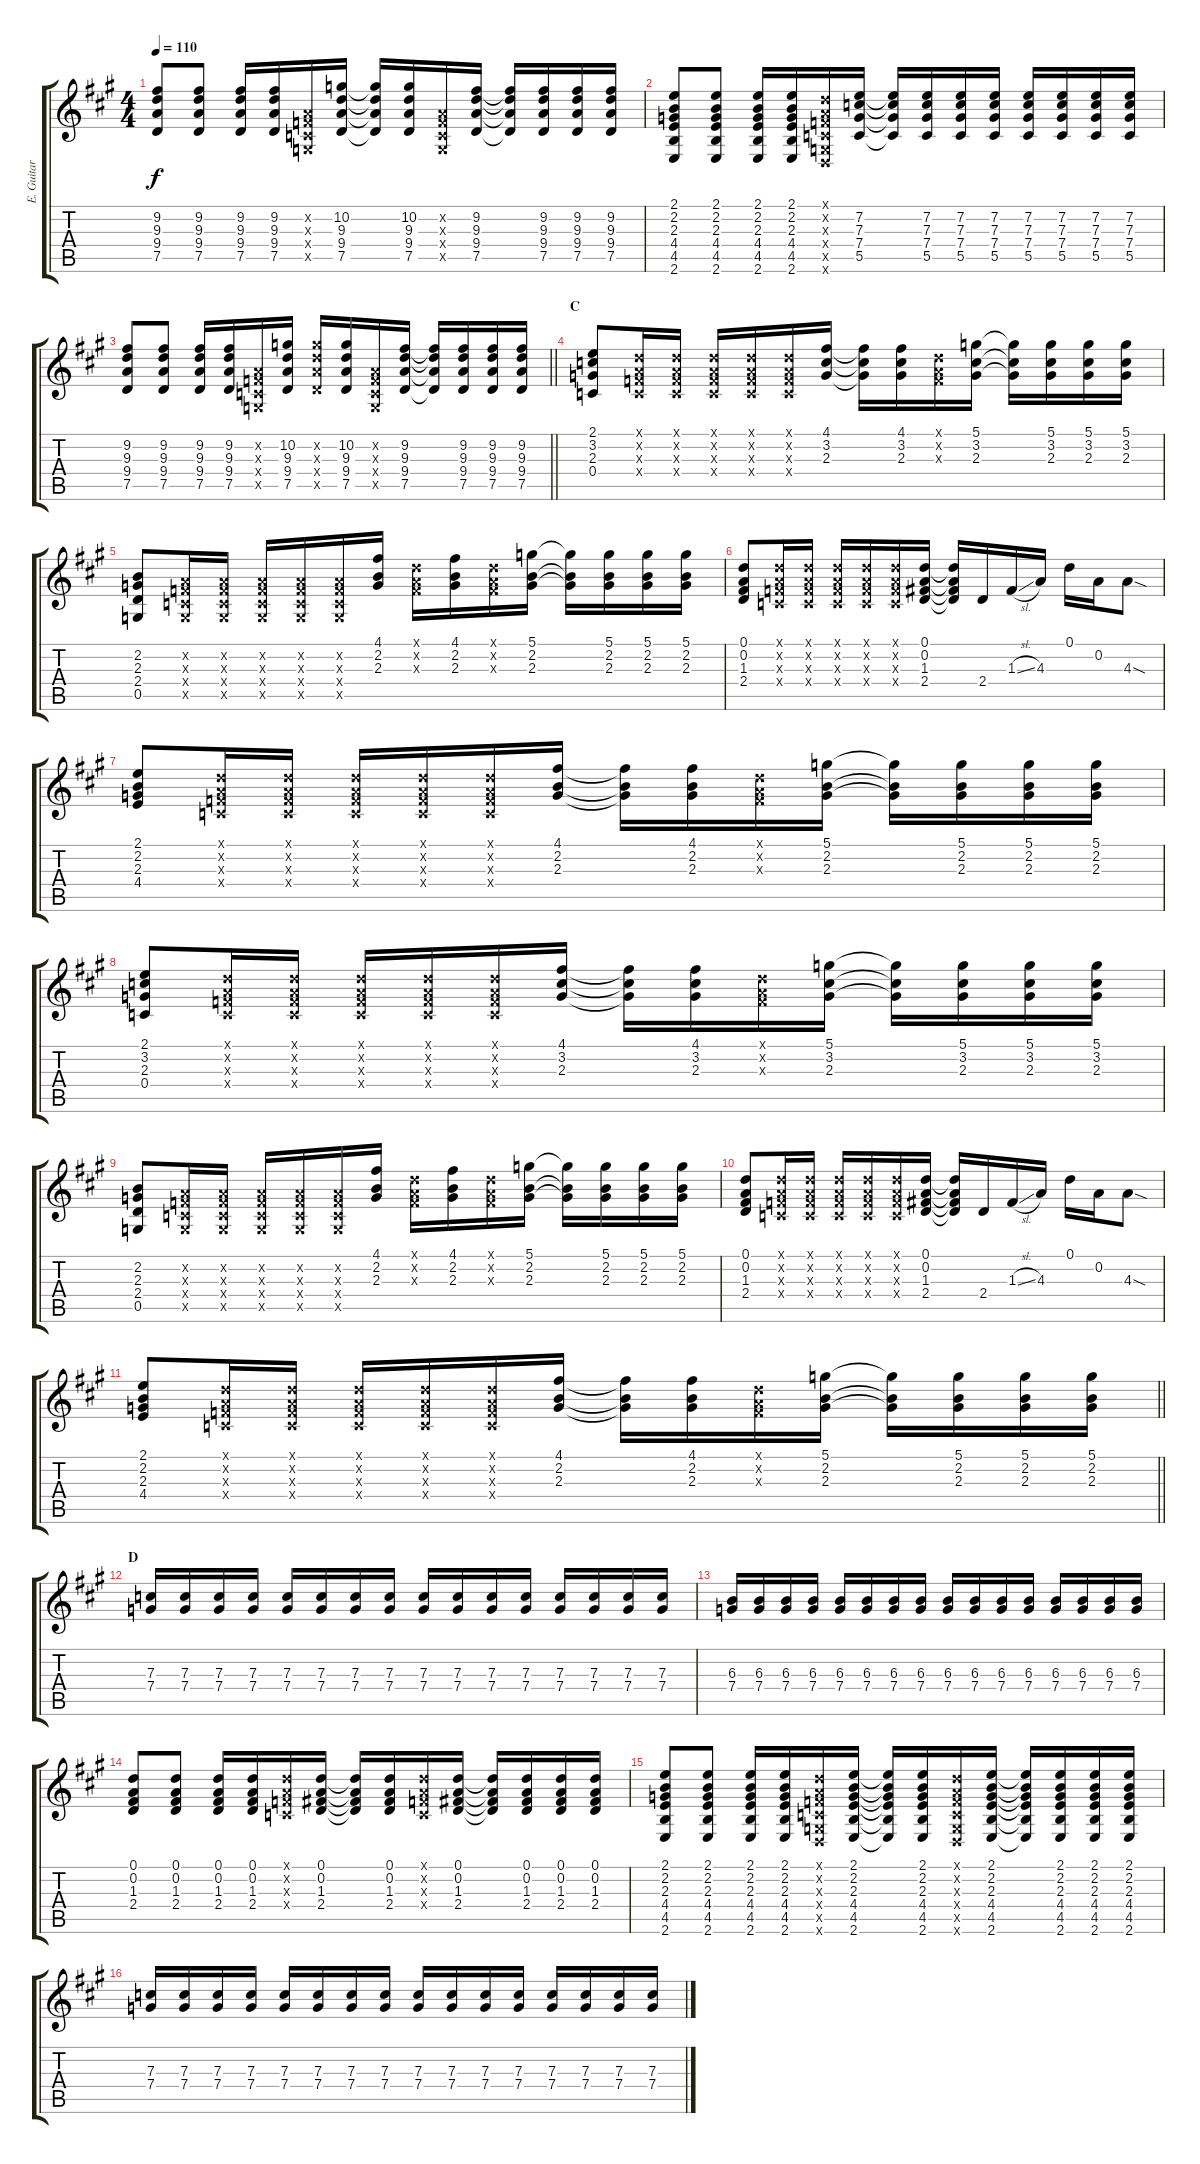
\track ("E. Guitar II" "E. Guitar ") {instrument overdrivenguitar}
\staff {score tabs}
\tuning (D4 A3 F3 C3 G2 D2) {hide}
\ts (4 4)
\tempo 110
\clef g2
\ks a
(9.2 9.3 9.4 7.5).8{dy f} (9.2 9.3 9.4 7.5).8 (9.2 9.3 9.4 7.5).16 (9.2 9.3 9.4 7.5).16 (0.2{x} 0.3{x} 0.4{x} 0.5{x}).16 (10.2 9.3 9.4 7.5).16 (10.2{t} 9.3{t} 9.4{t} 7.5{t}).16 (10.2 9.3 9.4 7.5).16 (0.2{x} 0.3{x} 0.4{x} 0.5{x}).16 (9.2 9.3 9.4 7.5).16 (9.2{t} 9.3{t} 9.4{t} 7.5{t}).16 (9.2 9.3 9.4 7.5).16 (9.2 9.3 9.4 7.5).16 (9.2 9.3 9.4 7.5).16 |
(2.1 2.2 2.3 4.4 4.5 2.6).8 (2.1 2.2 2.3 4.4 4.5 2.6).8 (2.1 2.2 2.3 4.4 4.5 2.6).16 (2.1 2.2 2.3 4.4 4.5 2.6).16 (0.1{x} 0.2{x} 0.3{x} 0.4{x} 0.5{x} 0.6{x}).16 (7.2 7.3 7.4 5.5).16 (7.2{t} 7.3{t} 7.4{t} 5.5{t}).16 (7.2 7.3 7.4 5.5).16 (7.2 7.3 7.4 5.5).16 (7.2 7.3 7.4 5.5).16 (7.2 7.3 7.4 5.5).16 (7.2 7.3 7.4 5.5).16 (7.2 7.3 7.4 5.5).16 (7.2 7.3 7.4 5.5).16 |
\barLineRight lightlight
(9.2 9.3 9.4 7.5).8 (9.2 9.3 9.4 7.5).8 (9.2 9.3 9.4 7.5).16 (9.2 9.3 9.4 7.5).16 (0.2{x} 0.3{x} 0.4{x} 0.5{x}).16 (10.2 9.3 9.4 7.5).16 (10.2{x} 9.3{x} 9.4{x} 7.5{x}).16 (10.2 9.3 9.4 7.5).16 (0.2{x} 0.3{x} 0.4{x} 0.5{x}).16 (9.2 9.3 9.4 7.5).16 (9.2{t} 9.3{t} 9.4{t} 7.5{t}).16 (9.2 9.3 9.4 7.5).16 (9.2 9.3 9.4 7.5).16 (9.2 9.3 9.4 7.5).16 |
\section ("" "C")
(2.1 3.2 2.3 0.4).8 (0.1{x} 0.2{x} 0.3{x} 0.4{x}).16 (0.1{x} 0.2{x} 0.3{x} 0.4{x}).16 (0.1{x} 0.2{x} 0.3{x} 0.4{x}).16 (0.1{x} 0.2{x} 0.3{x} 0.4{x}).16 (0.1{x} 0.2{x} 0.3{x} 0.4{x}).16 (4.1 3.2 2.3).16 (4.1{t} 3.2{t} 2.3{t}).16 (4.1 3.2 2.3).16 (0.1{x} 0.2{x} 0.3{x}).16 (5.1 3.2 2.3).16 (5.1{t} 3.2{t} 2.3{t}).16 (5.1 3.2 2.3).16 (5.1 3.2 2.3).16 (5.1 3.2 2.3).16 |
(2.2 2.3 2.4 0.5).8 (0.2{x} 0.3{x} 0.4{x} 0.5{x}).16 (0.2{x} 0.3{x} 0.4{x} 0.5{x}).16 (0.2{x} 0.3{x} 0.4{x} 0.5{x}).16 (0.2{x} 0.3{x} 0.4{x} 0.5{x}).16 (0.2{x} 0.3{x} 0.4{x} 0.5{x}).16 (4.1 2.2 2.3).16 (0.1{x} 0.2{x} 0.3{x}).16 (4.1 2.2 2.3).16 (0.1{x} 0.2{x} 0.3{x}).16 (5.1 2.2 2.3).16 (5.1{t} 2.2{t} 2.3{t}).16 (5.1 2.2 2.3).16 (5.1 2.2 2.3).16 (5.1 2.2 2.3).16 |
(0.1 0.2 1.3 2.4).8 (0.1{x} 0.2{x} 0.3{x} 0.4{x}).16 (0.1{x} 0.2{x} 0.3{x} 0.4{x}).16 (0.1{x} 0.2{x} 0.3{x} 0.4{x}).16 (0.1{x} 0.2{x} 0.3{x} 0.4{x}).16 (0.1{x} 0.2{x} 0.3{x} 0.4{x}).16 (0.1 0.2 1.3 2.4).16 (0.1{t} 0.2{t} 1.3{t} 2.4{t}).16 2.4.16 1.3{sl}.16 4.3.16 0.1.16 0.2.16 4.3{sod}.8 |
(2.1 2.2 2.3 4.4).8 (0.1{x} 0.2{x} 0.3{x} 0.4{x}).16 (0.1{x} 0.2{x} 0.3{x} 0.4{x}).16 (0.1{x} 0.2{x} 0.3{x} 0.4{x}).16 (0.1{x} 0.2{x} 0.3{x} 0.4{x}).16 (0.1{x} 0.2{x} 0.3{x} 0.4{x}).16 (4.1 2.2 2.3).16 (4.1{t} 2.2{t} 2.3{t}).16 (4.1 2.2 2.3).16 (0.1{x} 0.2{x} 0.3{x}).16 (5.1 2.2 2.3).16 (5.1{t} 2.2{t} 2.3{t}).16 (5.1 2.2 2.3).16 (5.1 2.2 2.3).16 (5.1 2.2 2.3).16 |
(2.1 3.2 2.3 0.4).8 (0.1{x} 0.2{x} 0.3{x} 0.4{x}).16 (0.1{x} 0.2{x} 0.3{x} 0.4{x}).16 (0.1{x} 0.2{x} 0.3{x} 0.4{x}).16 (0.1{x} 0.2{x} 0.3{x} 0.4{x}).16 (0.1{x} 0.2{x} 0.3{x} 0.4{x}).16 (4.1 3.2 2.3).16 (4.1{t} 3.2{t} 2.3{t}).16 (4.1 3.2 2.3).16 (0.1{x} 0.2{x} 0.3{x}).16 (5.1 3.2 2.3).16 (5.1{t} 3.2{t} 2.3{t}).16 (5.1 3.2 2.3).16 (5.1 3.2 2.3).16 (5.1 3.2 2.3).16 |
(2.2 2.3 2.4 0.5).8 (0.2{x} 0.3{x} 0.4{x} 0.5{x}).16 (0.2{x} 0.3{x} 0.4{x} 0.5{x}).16 (0.2{x} 0.3{x} 0.4{x} 0.5{x}).16 (0.2{x} 0.3{x} 0.4{x} 0.5{x}).16 (0.2{x} 0.3{x} 0.4{x} 0.5{x}).16 (4.1 2.2 2.3).16 (0.1{x} 0.2{x} 0.3{x}).16 (4.1 2.2 2.3).16 (0.1{x} 0.2{x} 0.3{x}).16 (5.1 2.2 2.3).16 (5.1{t} 2.2{t} 2.3{t}).16 (5.1 2.2 2.3).16 (5.1 2.2 2.3).16 (5.1 2.2 2.3).16 |
(0.1 0.2 1.3 2.4).8 (0.1{x} 0.2{x} 0.3{x} 0.4{x}).16 (0.1{x} 0.2{x} 0.3{x} 0.4{x}).16 (0.1{x} 0.2{x} 0.3{x} 0.4{x}).16 (0.1{x} 0.2{x} 0.3{x} 0.4{x}).16 (0.1{x} 0.2{x} 0.3{x} 0.4{x}).16 (0.1 0.2 1.3 2.4).16 (0.1{t} 0.2{t} 1.3{t} 2.4{t}).16 2.4.16 1.3{sl}.16 4.3.16 0.1.16 0.2.16 4.3{sod}.8 |
\barLineRight lightlight
(2.1 2.2 2.3 4.4).8 (0.1{x} 0.2{x} 0.3{x} 0.4{x}).16 (0.1{x} 0.2{x} 0.3{x} 0.4{x}).16 (0.1{x} 0.2{x} 0.3{x} 0.4{x}).16 (0.1{x} 0.2{x} 0.3{x} 0.4{x}).16 (0.1{x} 0.2{x} 0.3{x} 0.4{x}).16 (4.1 2.2 2.3).16 (4.1{t} 2.2{t} 2.3{t}).16 (4.1 2.2 2.3).16 (0.1{x} 0.2{x} 0.3{x}).16 (5.1 2.2 2.3).16 (5.1{t} 2.2{t} 2.3{t}).16 (5.1 2.2 2.3).16 (5.1 2.2 2.3).16 (5.1 2.2 2.3).16 |
\section ("" "D")
(7.3 7.4).16 (7.3 7.4).16 (7.3 7.4).16 (7.3 7.4).16 (7.3 7.4).16 (7.3 7.4).16 (7.3 7.4).16 (7.3 7.4).16 (7.3 7.4).16 (7.3 7.4).16 (7.3 7.4).16 (7.3 7.4).16 (7.3 7.4).16 (7.3 7.4).16 (7.3 7.4).16 (7.3 7.4).16 |
(6.3 7.4).16 (6.3 7.4).16 (6.3 7.4).16 (6.3 7.4).16 (6.3 7.4).16 (6.3 7.4).16 (6.3 7.4).16 (6.3 7.4).16 (6.3 7.4).16 (6.3 7.4).16 (6.3 7.4).16 (6.3 7.4).16 (6.3 7.4).16 (6.3 7.4).16 (6.3 7.4).16 (6.3 7.4).16 |
(0.1 0.2 1.3 2.4).8 (0.1 0.2 1.3 2.4).8 (0.1 0.2 1.3 2.4).16 (0.1 0.2 1.3 2.4).16 (0.1{x} 0.2{x} 0.3{x} 0.4{x}).16 (0.1 0.2 1.3 2.4).16 (0.1{t} 0.2{t} 1.3{t} 2.4{t}).16 (0.1 0.2 1.3 2.4).16 (0.1{x} 0.2{x} 0.3{x} 0.4{x}).16 (0.1 0.2 1.3 2.4).16 (0.1{t} 0.2{t} 1.3{t} 2.4{t}).16 (0.1 0.2 1.3 2.4).16 (0.1 0.2 1.3 2.4).16 (0.1 0.2 1.3 2.4).16 |
(2.1 2.2 2.3 4.4 4.5 2.6).8 (2.1 2.2 2.3 4.4 4.5 2.6).8 (2.1 2.2 2.3 4.4 4.5 2.6).16 (2.1 2.2 2.3 4.4 4.5 2.6).16 (0.1{x} 0.2{x} 0.3{x} 0.4{x} 0.5{x} 0.6{x}).16 (2.1 2.2 2.3 4.4 4.5 2.6).16 (2.1{t} 2.2{t} 2.3{t} 4.4{t} 4.5{t} 2.6{t}).16 (2.1 2.2 2.3 4.4 4.5 2.6).16 (0.1{x} 0.2{x} 0.3{x} 0.4{x} 0.5{x} 0.6{x}).16 (2.1 2.2 2.3 4.4 4.5 2.6).16 (2.1{t} 2.2{t} 2.3{t} 4.4{t} 4.5{t} 2.6{t}).16 (2.1 2.2 2.3 4.4 4.5 2.6).16 (2.1 2.2 2.3 4.4 4.5 2.6).16 (2.1 2.2 2.3 4.4 4.5 2.6).16 |
(7.3 7.4).16 (7.3 7.4).16 (7.3 7.4).16 (7.3 7.4).16 (7.3 7.4).16 (7.3 7.4).16 (7.3 7.4).16 (7.3 7.4).16 (7.3 7.4).16 (7.3 7.4).16 (7.3 7.4).16 (7.3 7.4).16 (7.3 7.4).16 (7.3 7.4).16 (7.3 7.4).16 (7.3 7.4).16
